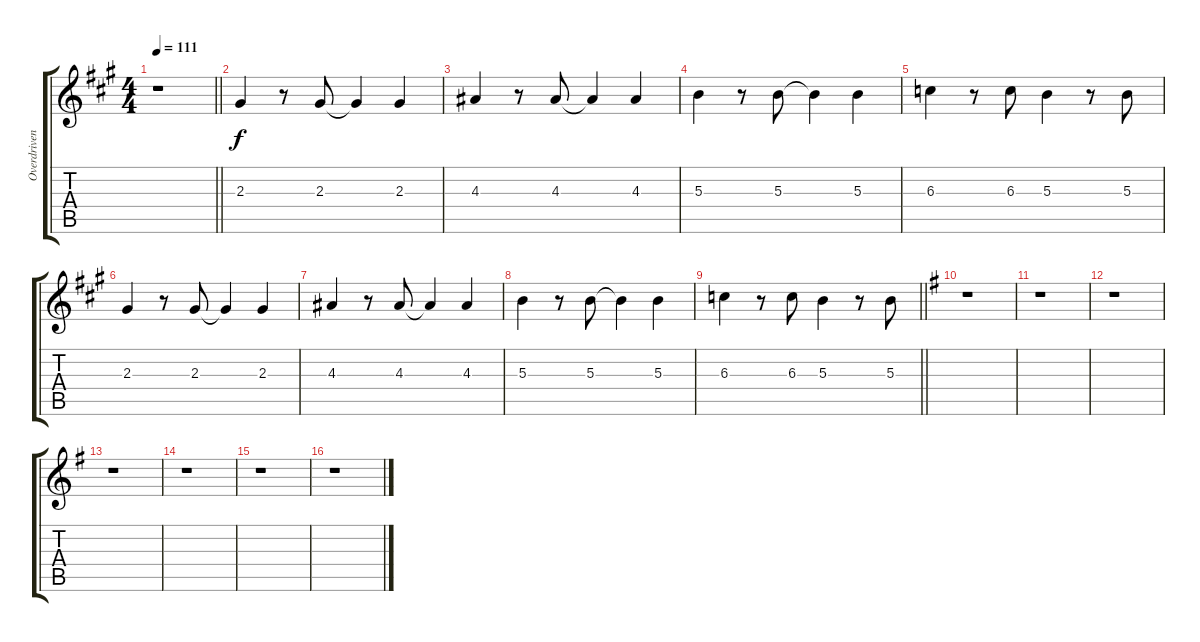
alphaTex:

\track ("Overdriven" "Overdriven") {instrument overdrivenguitar}
\staff {score tabs}
\tuning (Eb4 Bb3 Gb3 Db3 Ab2 Eb2) {hide}
\ts (4 4)
\tempo 111
\clef g2
\barLineRight lightlight
\ks a
r.1{dy f} |
\section ("" " ")
2.3.4 r.8 2.3.8 2.3{t}.4 2.3.4 |
4.3.4 r.8 4.3.8 4.3{t}.4 4.3.4 |
5.3.4 r.8 5.3.8 5.3{t}.4 5.3.4 |
6.3.4 r.8 6.3.8 5.3.4 r.8 5.3.8 |
2.3.4 r.8 2.3.8 2.3{t}.4 2.3.4 |
4.3.4 r.8 4.3.8 4.3{t}.4 4.3.4 |
5.3.4 r.8 5.3.8 5.3{t}.4 5.3.4 |
\barLineRight lightlight
6.3.4 r.8 6.3.8 5.3.4 r.8 5.3.8 |
\section ("" " ")
\ks g
r.1 |
r.1 |
r.1 |
r.1 |
r.1 |
r.1 |
r.1
